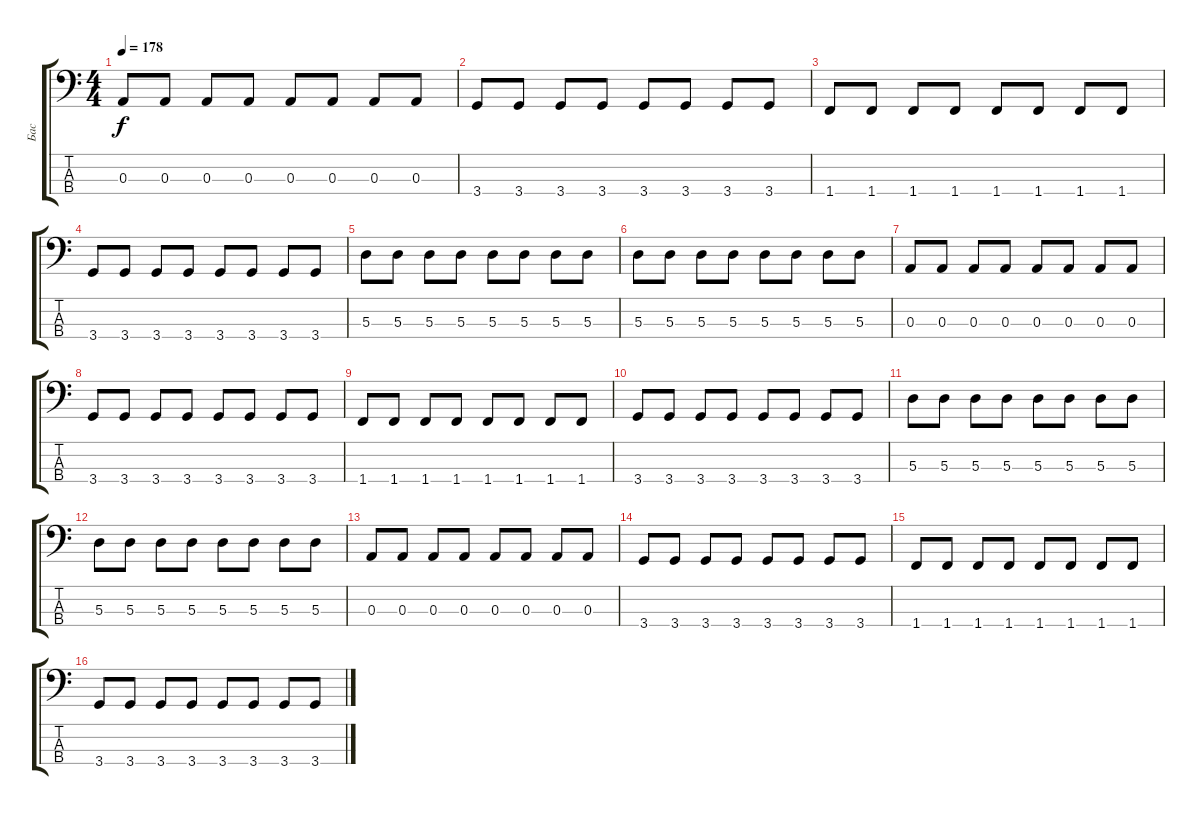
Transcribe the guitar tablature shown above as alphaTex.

\track ("Бас" "Бас") {instrument electricbasspick}
\staff {score tabs}
\tuning (G2 D2 A1 E1) {hide}
\ts (4 4)
\tempo 178
\clef f4
\ks c
0.3.8{dy f} 0.3.8 0.3.8 0.3.8 0.3.8 0.3.8 0.3.8 0.3.8 |
3.4.8 3.4.8 3.4.8 3.4.8 3.4.8 3.4.8 3.4.8 3.4.8 |
1.4.8 1.4.8 1.4.8 1.4.8 1.4.8 1.4.8 1.4.8 1.4.8 |
3.4.8 3.4.8 3.4.8 3.4.8 3.4.8 3.4.8 3.4.8 3.4.8 |
5.3.8 5.3.8 5.3.8 5.3.8 5.3.8 5.3.8 5.3.8 5.3.8 |
5.3.8 5.3.8 5.3.8 5.3.8 5.3.8 5.3.8 5.3.8 5.3.8 |
0.3.8 0.3.8 0.3.8 0.3.8 0.3.8 0.3.8 0.3.8 0.3.8 |
3.4.8 3.4.8 3.4.8 3.4.8 3.4.8 3.4.8 3.4.8 3.4.8 |
1.4.8 1.4.8 1.4.8 1.4.8 1.4.8 1.4.8 1.4.8 1.4.8 |
3.4.8 3.4.8 3.4.8 3.4.8 3.4.8 3.4.8 3.4.8 3.4.8 |
5.3.8 5.3.8 5.3.8 5.3.8 5.3.8 5.3.8 5.3.8 5.3.8 |
5.3.8 5.3.8 5.3.8 5.3.8 5.3.8 5.3.8 5.3.8 5.3.8 |
0.3.8 0.3.8 0.3.8 0.3.8 0.3.8 0.3.8 0.3.8 0.3.8 |
3.4.8 3.4.8 3.4.8 3.4.8 3.4.8 3.4.8 3.4.8 3.4.8 |
1.4.8 1.4.8 1.4.8 1.4.8 1.4.8 1.4.8 1.4.8 1.4.8 |
3.4.8 3.4.8 3.4.8 3.4.8 3.4.8 3.4.8 3.4.8 3.4.8
